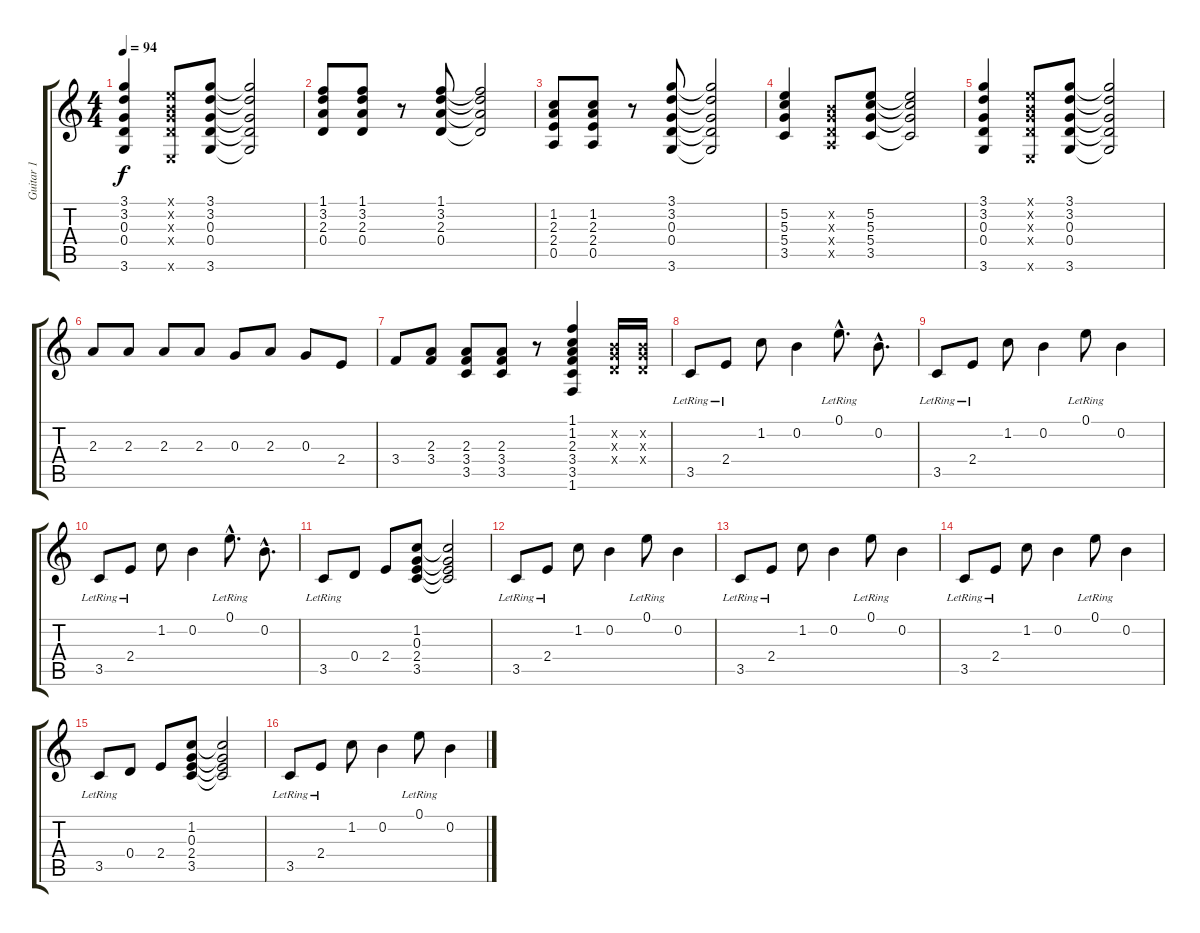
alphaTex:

\track ("Guitar 1" "Guitar 1") {instrument acousticguitarsteel}
\staff {score tabs}
\tuning (E4 B3 G3 D3 A2 E2) {hide}
\ts (4 4)
\tempo 94
\clef g2
\ks c
(3.1 3.2 0.3 0.4 3.6).4{dy f} (0.1{x} 0.2{x} 0.3{x} 0.4{x} 0.6{x}).8 (3.1 3.2 0.3 0.4 3.6).8 (3.1{t} 3.2{t} 0.3{t} 0.4{t} 3.6{t}).2 |
(1.1 3.2 2.3 0.4).8 (1.1 3.2 2.3 0.4).8 r.8 (1.1 3.2 2.3 0.4).8 (1.1{t} 3.2{t} 2.3{t} 0.4{t}).2 |
(1.2 2.3 2.4 0.5).8 (1.2 2.3 2.4 0.5).8 r.8 (3.1 3.2 0.3 0.4 3.6).8 (3.1{t} 3.2{t} 0.3{t} 0.4{t} 3.6{t}).2 |
(5.2 5.3 5.4 3.5).4 (0.2{x} 0.3{x} 0.4{x} 0.5{x}).8 (5.2 5.3 5.4 3.5).8 (5.2{t} 5.3{t} 5.4{t} 3.5{t}).2 |
(3.1 3.2 0.3 0.4 3.6).4 (0.1{x} 0.2{x} 0.3{x} 0.4{x} 0.6{x}).8 (3.1 3.2 0.3 0.4 3.6).8 (3.1{t} 3.2{t} 0.3{t} 0.4{t} 3.6{t}).2 |
2.3.8 2.3.8 2.3.8 2.3.8 0.3.8 2.3.8 0.3.8 2.4.8 |
3.4.8 (2.3 3.4).8 (2.3 3.4 3.5).8 (2.3 3.4 3.5).8 r.8 (1.1 1.2 2.3 3.4 3.5 1.6).4 (0.2{x} 0.3{x} 0.4{x}).16 (0.2{x} 0.3{x} 0.4{x}).16 |
3.5{lr}.8 2.4{lr}.8 1.2.8 0.2.4 0.1{hac lr}.8{d} 0.2{hac}.8{d} |
3.5{lr}.8 2.4{lr}.8 1.2.8 0.2.4 0.1{lr}.8 0.2.4 |
3.5{lr}.8 2.4{lr}.8 1.2.8 0.2.4 0.1{hac lr}.8{d} 0.2{hac}.8{d} |
3.5{lr}.8 0.4.8 2.4.8 (1.2 0.3 2.4 3.5).8 (1.2{t} 0.3{t} 2.4{t} 3.5{t}).2 |
3.5{lr}.8 2.4{lr}.8 1.2.8 0.2.4 0.1{lr}.8 0.2.4 |
3.5{lr}.8 2.4{lr}.8 1.2.8 0.2.4 0.1{lr}.8 0.2.4 |
3.5{lr}.8 2.4{lr}.8 1.2.8 0.2.4 0.1{lr}.8 0.2.4 |
3.5{lr}.8 0.4.8 2.4.8 (1.2 0.3 2.4 3.5).8 (1.2{t} 0.3{t} 2.4{t} 3.5{t}).2 |
3.5{lr}.8 2.4{lr}.8 1.2.8 0.2.4 0.1{lr}.8 0.2.4
